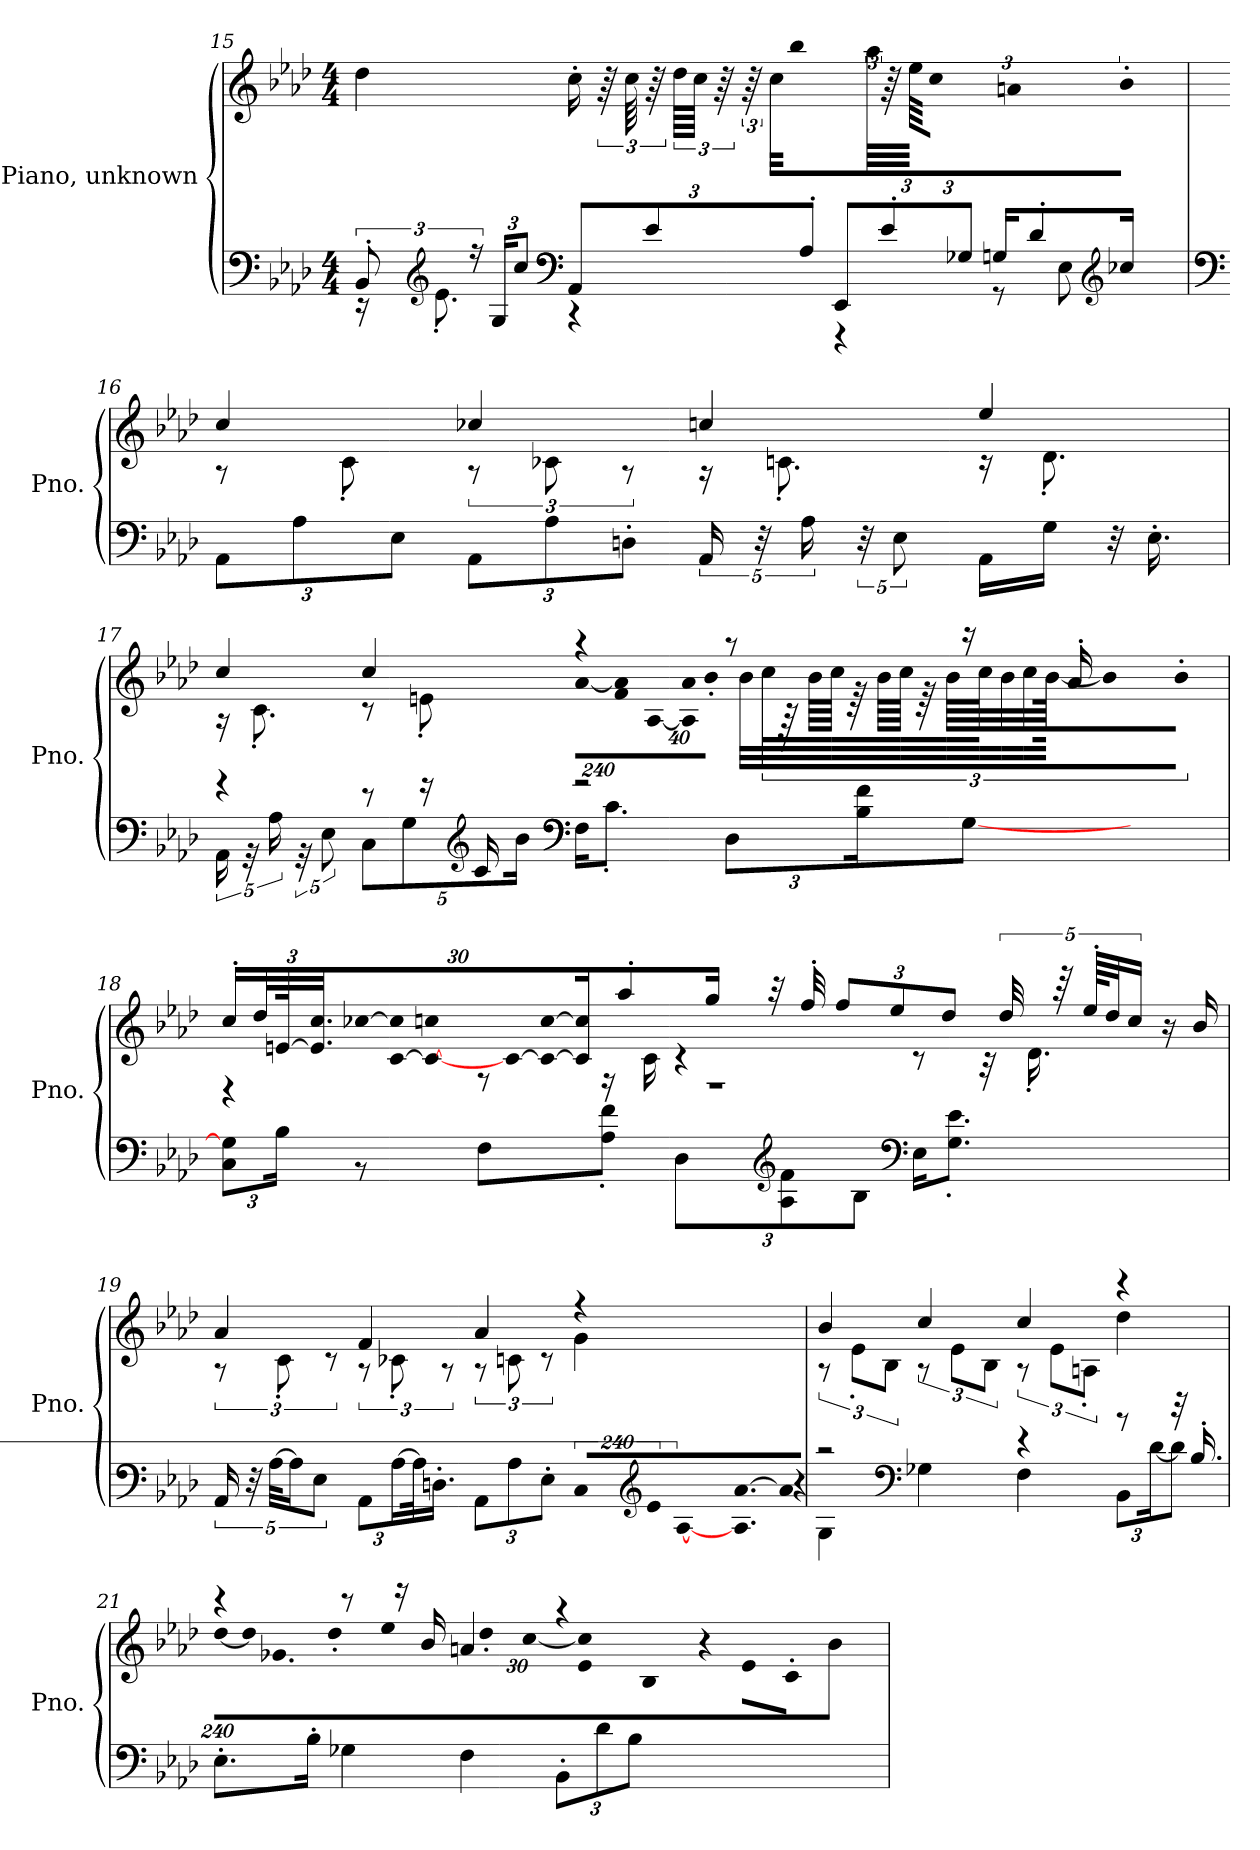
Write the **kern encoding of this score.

**kern	**kern
*part1	*part1
*staff2	*staff1
*I"Piano, unknown	*
*I'Pno.	*
!!LO:LB:g=z
*clefF4	*clefG2
*k[b-e-a-d-]	*k[b-e-a-d-]
*M4/4	*M4/4
=15	=15
*^	*
12BB-'/	16r	4dd-\
*clefG2	*	*
.	8.e-'\	.
24r	.	.
24G/KL	.	.
12cc/J	.	.
*clefF4	*	*
*Xbrackettup	*	*
12AA-/L	4r	16cc'\
.	.	96r
.	.	96cc\
12e-/	.	96r
.	.	96dd-\LLLL
.	.	96cc\JJJJ
.	.	96r
.	.	96r
.	.	48cc\LLL
.	.	32bb-\
12A-'/J	.	.
.	.	96aa-\JJJk
.	.	96r
.	.	96ee-\KLLL
.	.	32cc\JJJ
12EE-/L	4r	4an/
12e-'/	.	.
12G-X/J	.	.
16Gn/KL	8r	4b-'\
8d-'/	.	.
.	8E-\	.
*clefG2	*	*
16cc-X/Jk	.	.
*v	*v	*
!!LO:LB:g=z
=16	=16
*clefF4	*
*	*^
12AA-\L	4cc/	8r
12A-\	.	.
.	.	8c'\
12E-\J	.	.
12AA-\L	4cc-X/	12r
12A-\	.	12c-X\
12Dn'\J	.	12r
*brackettup	*	*
20AA-/	4ccn/	16r
40r	.	.
.	.	8.cn'\
20A-\	.	.
40r	.	.
10E-\	.	.
16AA-\LL	4ee-/	16r
16G\JJ	.	8.d-'\
32r	.	.
16.E-'\	.	.
!!LO:LB:g=z	!!
=17	=17	=17
*^	*	*
4r	20AA-\	4cc/	16r
.	40r	.	.
.	.	.	8.c'\
.	20A-\	.	.
.	40r	.	.
.	10E-\	.	.
*	*Xbrackettup	*	*
8r	10C\L	4cc/	8r
.	10G\	.	.
16r	.	.	8en'\
*clefG2	*	*	*
16c/	.	.	.
.	20b-\Jk	.	.
*clefF4	*	*	*
*	*	*	*Xbrackettup
!	!	!	!LO:N:vis=16
2r	16F\KL	4r	[1920%137a-\LL
.	8.c'\J	.	.
!	!	!	!LO:N:vis=16
.	.	.	1920%137f\ 1920%137a-\]
!	!	!	!LO:N:vis=32
.	.	.	[640%23A-\L
!	!	!	!LO:N:vis=32
.	.	.	640%23A-\] 640%23a-\
!	!	!	!LO:N:vis=32
.	.	.	640%23b-'\JJJ
.	12D-\L	8r	.
.	.	.	32b-\LLL
*	*	*	*brackettup
.	.	.	96cc\JJJk
.	.	.	96r
.	.	.	96b-\LLLL
.	.	.	96cc\JJJJ
.	.	.	96r
.	24B-\ 24f\K	.	.
.	.	.	96b-\LLLL
.	.	.	96cc\JJJJ
.	.	.	96r
.	.	.	96b-\LLLL
.	[8G\J	16r	.
*	*	*	*Xbrackettup
.	.	.	96cc\J
.	.	.	48b-\
.	.	.	48cc\
.	.	.	[96b-\K
.	.	16a-'/	.
.	.	.	32b-\]
.	.	.	32b-'\JJJ
1920ryy	1920ryy	1920ryy	.
!!LO:LB:g=z	!!
=18	=18	=18	=18
1r	12C\ 12G\]L	16cc'/LL	4r
.	.	48dd-/L	.
.	24B-\Jk	[96en/K	.
.	.	48.e/] 48.cc/	.
!	!	!LO:N:vis=256	!
.	8r	[1920%17cc-X/LL	.
!	!	!LO:N:vis=256	!
.	.	[1920%17c/ 1920%17cc-/]J	.
!	!	!LO:N:vis=64	!
.	.	960%17c/_ 960%17ccn/	.
.	.	1920ryy	.
!	!	!LO:N:vis=256	!
.	.	1920%17c/K_	.
!	!	!LO:N:vis=64	!
.	.	960%17c/_ [960%17cc/JJ	.
.	.	16c/] 16cc/]J	.
.	8F\L	8aa-'/	8r
.	8A-\' 8f\'J	16gg/Jk	16r
.	.	32r	16c\
.	.	32ff'/	.
.	12D-\L	12ff/L	4r
*clefG2	*	*	*
.	12A-\ 12f\	12ee-/	.
.	12B-\J	12dd-/J	.
*clefF4	*	*	*
*	*	*brackettup	*
.	16E-\KL	40dd-/	8r
.	.	80r	.
.	.	80ee-'/KLLL	.
.	.	40dd-/J	.
.	8.G\' 8.e-\'J	.	.
.	.	20cc/JJ	.
.	.	16r	32r
.	.	.	16.d-'\
.	.	16b-/	.
*v	*v	*	*
!!LO:PB:g=z	!!
=19	=19	=19
*brackettup	*	*
20AA-/	4a-/	12r
40r	.	.
[40A-\KLL	.	.
.	.	12c'\
20A-\J]	.	.
10E-\J	.	.
.	.	12r
*Xbrackettup	*	*
12AA-\L	4f/	12r
[24A-\L	.	12c-X'\
32A-\K]	.	.
16.Dn'\JJ	.	.
.	.	12r
12AA-\L	4a-/	12r
12A-\	.	12cn\
12E-'\J	.	12r
*brackettup	*	*
!LO:N:vis=16	!	!
1920%137C/LL	4r	4g\
*clefG2	*	*
!LO:N:vis=16	!	!
1920%137e-/	.	.
!LO:N:vis=64	!	!
[960%17A-/KL	.	.
1920ryy	.	.
!LO:N:vis=32.	!	!
1920%103A-/] [1920%103a-/	.	.
!LO:N:vis=64	!	!
960%17a-/JJJk]	.	.
!LO:N:vis=64	!	!
960%17r	.	.
=20	=20	=20
*^	*	*
2r	4G\	4b-/	12r
.	.	.	12e-'\L
.	.	.	12B-\J
*clefF4	*	*	*
.	4G-X\	4cc/	12r
.	.	.	12e-\L
.	.	.	12B-\J
4r	4F\	4cc/	12r
.	.	.	12e-\L
.	.	.	12An'\J
*	*Xbrackettup	*	*
8r	12BB-\L	4r	4dd-\
.	[24d-\K	.	.
32r	8d-\J]	.	.
16.B-'/	.	.	.
*v	*v	*	*
!!LO:LB:g=z	!!
=21	=21	=21
*	*	*Xbrackettup
!	!	!LO:N:vis=16
8.E-'\L	4r	[1920%137dd-\LL
!	!	!LO:N:vis=64
.	.	960%17dd-\KL]
!	!	!LO:N:vis=32.
.	.	1920%103g-X\
!	!	!LO:N:vis=32
.	.	640%23dd-'\
!	!	!LO:N:vis=32
.	.	640%23ee-\
16B-'\Jk	.	.
!	!	!LO:N:vis=32
.	.	640%23dd-'\JJ
4G-X\	8r	.
.	.	[12cc\
.	.	12e-\ 12cc\]
.	16r	.
.	.	12B-\J
.	16b-/	.
4F\	4an/	.
*	*	*brackettup
.	.	12r
.	.	12e-\L
.	.	12c'\J
12BB-'\L	4r	.
.	.	4b-\
12d-\	.	.
12B-\J	.	.
1920ryy	1920ryy	.
*	*v	*v
=	=
*-	*-
